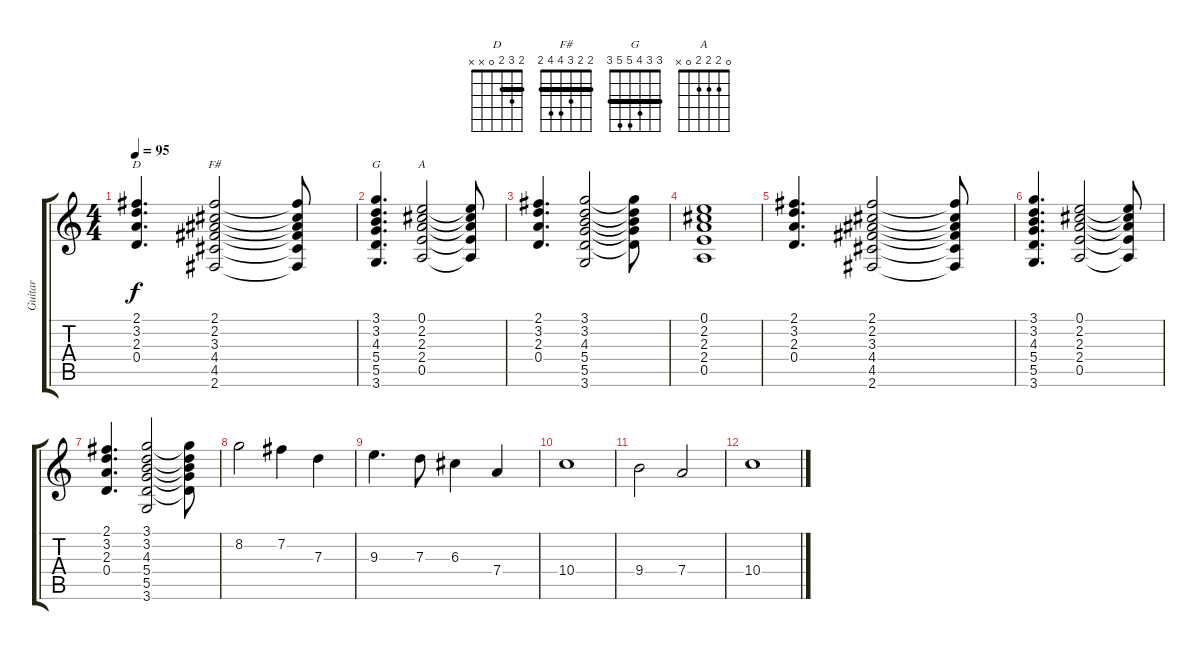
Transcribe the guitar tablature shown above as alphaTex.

\track ("Guitar" "Guitar") {instrument distortionguitar}
\staff {score tabs}
\tuning (E4 B3 G3 D3 A2 E2) {hide}
\chord ("D" 2 3 2 0 x x) {barre 2}
\chord ("F#" 2 2 3 4 4 2) {barre 2}
\chord ("G" 3 3 4 5 5 3) {barre 3}
\chord ("A" 0 2 2 2 0 x)
\ts (4 4)
\tempo 95
\clef g2
\ks c
(2.1 3.2 2.3 0.4).4{d ch "D" dy f instrument overdrivenguitar} (2.1 2.2 3.3 4.4 4.5 2.6).2{ch "F#"} (2.1{t} 2.2{t} 3.3{t} 4.4{t} 4.5{t} 2.6{t}).8 |
(3.1 3.2 4.3 5.4 5.5 3.6).4{d ch "G"} (0.1 2.2 2.3 2.4 0.5).2{ch "A"} (0.1{t} 2.2{t} 2.3{t} 2.4{t} 0.5{t}).8 |
(2.1 3.2 2.3 0.4).4{d} (3.1 3.2 4.3 5.4 5.5 3.6).2 (3.1{t} 3.2{t} 4.3{t} 5.4{t} 5.5{t}).8 |
(0.1 2.2 2.3 2.4 0.5).1 |
(2.1 3.2 2.3 0.4).4{d instrument overdrivenguitar} (2.1 2.2 3.3 4.4 4.5 2.6).2 (2.1{t} 2.2{t} 3.3{t} 4.4{t} 4.5{t} 2.6{t}).8 |
(3.1 3.2 4.3 5.4 5.5 3.6).4{d} (0.1 2.2 2.3 2.4 0.5).2 (0.1{t} 2.2{t} 2.3{t} 2.4{t} 0.5{t}).8 |
(2.1 3.2 2.3 0.4).4{d} (3.1 3.2 4.3 5.4 5.5 3.6).2 (3.1{t} 3.2{t} 4.3{t} 5.4{t} 5.5{t}).8 |
8.2.2 7.2.4 7.3.4 |
9.3.4{d} 7.3.8 6.3.4 7.4.4 |
10.4.1 |
9.4.2 7.4.2 |
10.4.1{volume 0}
